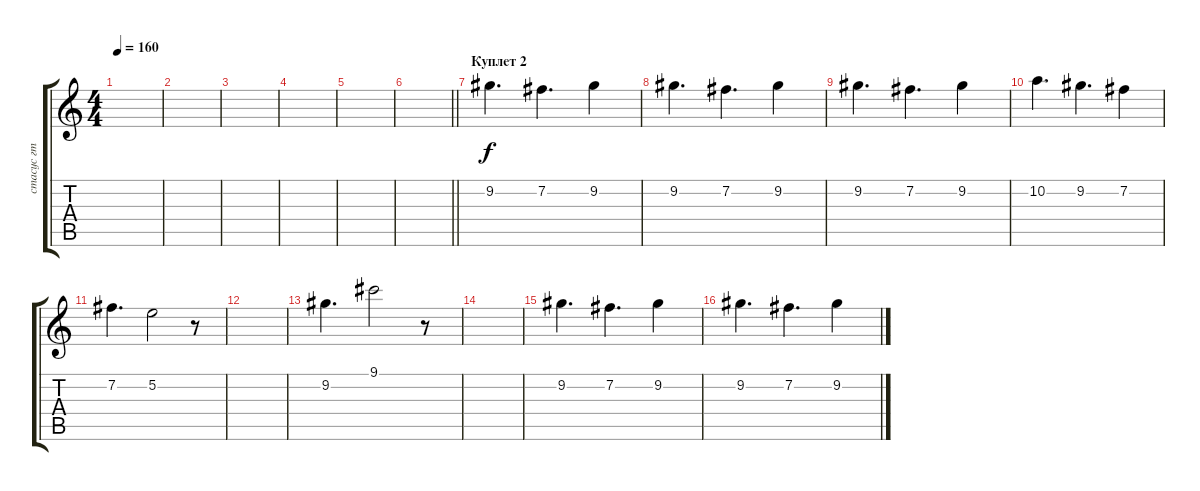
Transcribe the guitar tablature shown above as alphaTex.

\track ("стасус гт" "стасус гт") {instrument acousticguitarsteel}
\staff {score tabs}
\tuning (E4 B3 G3 D3 A2 E2) {hide}
\ts (4 4)
\tempo 160
\clef g2
\ks c
|
|
|
|
|
\barLineRight lightlight
|
\section ("" "Куплет 2")
9.2.4{d volume 12} 7.2.4{d} 9.2.4 |
9.2.4{d} 7.2.4{d} 9.2.4 |
9.2.4{d} 7.2.4{d} 9.2.4 |
10.2.4{d} 9.2.4{d} 7.2.4 |
7.2.4{d} 5.2.2 r.8 |
|
9.2.4{d} 9.1.2 r.8 |
|
9.2.4{d} 7.2.4{d} 9.2.4 |
9.2.4{d} 7.2.4{d} 9.2.4
